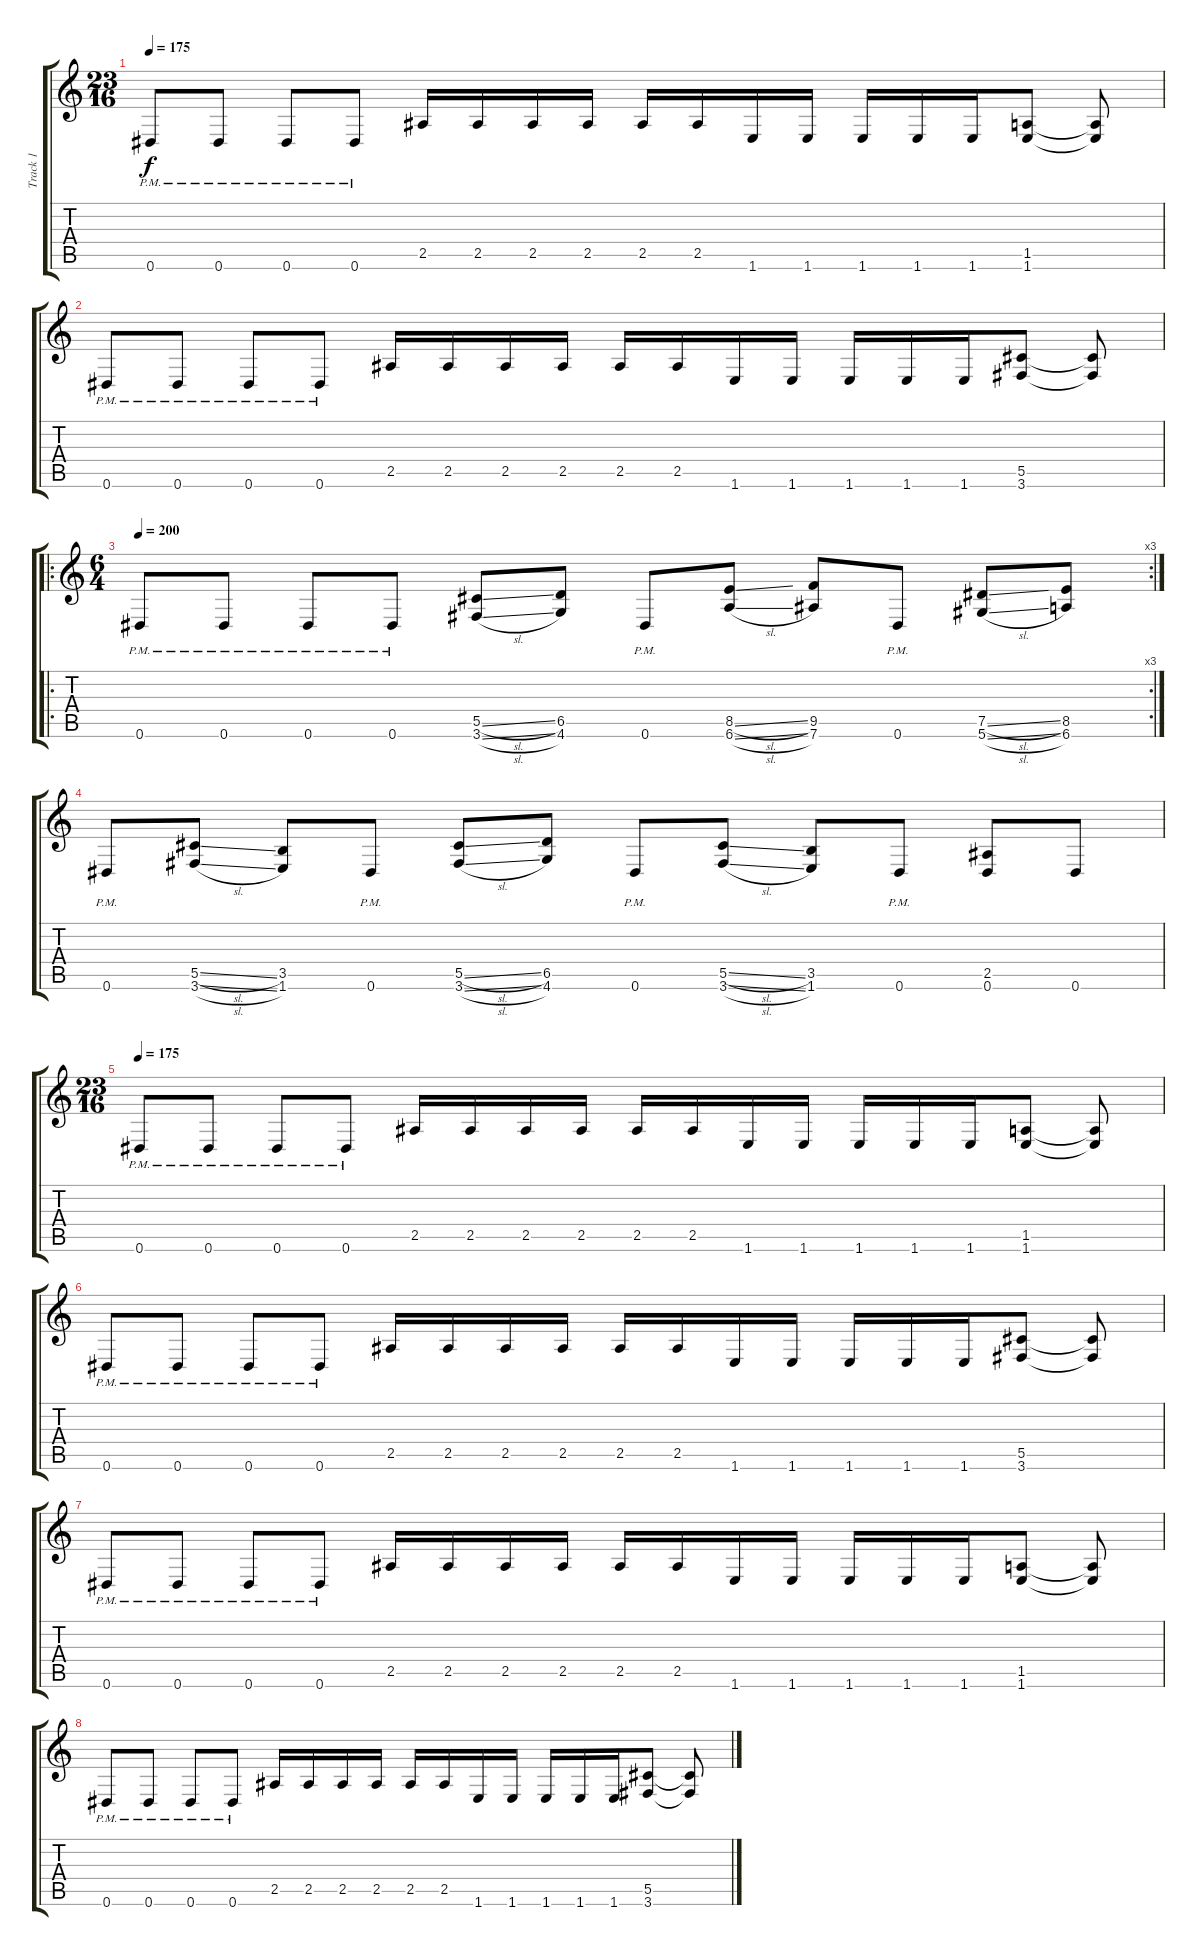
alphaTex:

\track ("Track 1" "Track 1") {instrument distortionguitar}
\staff {score tabs}
\tuning (Eb4 Bb3 Gb3 Db3 Ab2 Eb2) {hide}
\ts (23 16)
\tempo 175
\clef g2
\ks c
0.6{pm}.8{dy f} 0.6{pm}.8 0.6{pm}.8 0.6{pm}.8 2.5.16 2.5.16 2.5.16 2.5.16 2.5.16 2.5.16 1.6.16 1.6.16 1.6.16 1.6.16 1.6.16 (1.5 1.6).8 (1.5{t} 1.6{t}).8 |
0.6{pm}.8 0.6{pm}.8 0.6{pm}.8 0.6{pm}.8 2.5.16 2.5.16 2.5.16 2.5.16 2.5.16 2.5.16 1.6.16 1.6.16 1.6.16 1.6.16 1.6.16 (5.5 3.6).8 (5.5{t} 3.6{t}).8 |
\ro
\rc 3
\ts (6 4)
\tempo 200
0.6{pm}.8 0.6{pm}.8 0.6{pm}.8 0.6{pm}.8 (5.5{sl} 3.6{sl}).8 (6.5 4.6).8 0.6{pm}.8 (8.5{sl} 6.6{sl}).8 (9.5 7.6).8 0.6{pm}.8 (7.5{sl} 5.6{sl}).8 (8.5 6.6).8 |
0.6{pm}.8 (5.5{sl} 3.6{sl}).8 (3.5 1.6).8 0.6{pm}.8 (5.5{sl} 3.6{sl}).8 (6.5 4.6).8 0.6{pm}.8 (5.5{sl} 3.6{sl}).8 (3.5 1.6).8 0.6{pm}.8 (2.5 0.6).8 0.6.8 |
\ts (23 16)
\tempo 175
0.6{pm}.8 0.6{pm}.8 0.6{pm}.8 0.6{pm}.8 2.5.16 2.5.16 2.5.16 2.5.16 2.5.16 2.5.16 1.6.16 1.6.16 1.6.16 1.6.16 1.6.16 (1.5 1.6).8 (1.5{t} 1.6{t}).8 |
0.6{pm}.8 0.6{pm}.8 0.6{pm}.8 0.6{pm}.8 2.5.16 2.5.16 2.5.16 2.5.16 2.5.16 2.5.16 1.6.16 1.6.16 1.6.16 1.6.16 1.6.16 (5.5 3.6).8 (5.5{t} 3.6{t}).8 |
0.6{pm}.8 0.6{pm}.8 0.6{pm}.8 0.6{pm}.8 2.5.16 2.5.16 2.5.16 2.5.16 2.5.16 2.5.16 1.6.16 1.6.16 1.6.16 1.6.16 1.6.16 (1.5 1.6).8 (1.5{t} 1.6{t}).8 |
0.6{pm}.8 0.6{pm}.8 0.6{pm}.8 0.6{pm}.8 2.5.16 2.5.16 2.5.16 2.5.16 2.5.16 2.5.16 1.6.16 1.6.16 1.6.16 1.6.16 1.6.16 (5.5 3.6).8 (5.5{t} 3.6{t}).8
